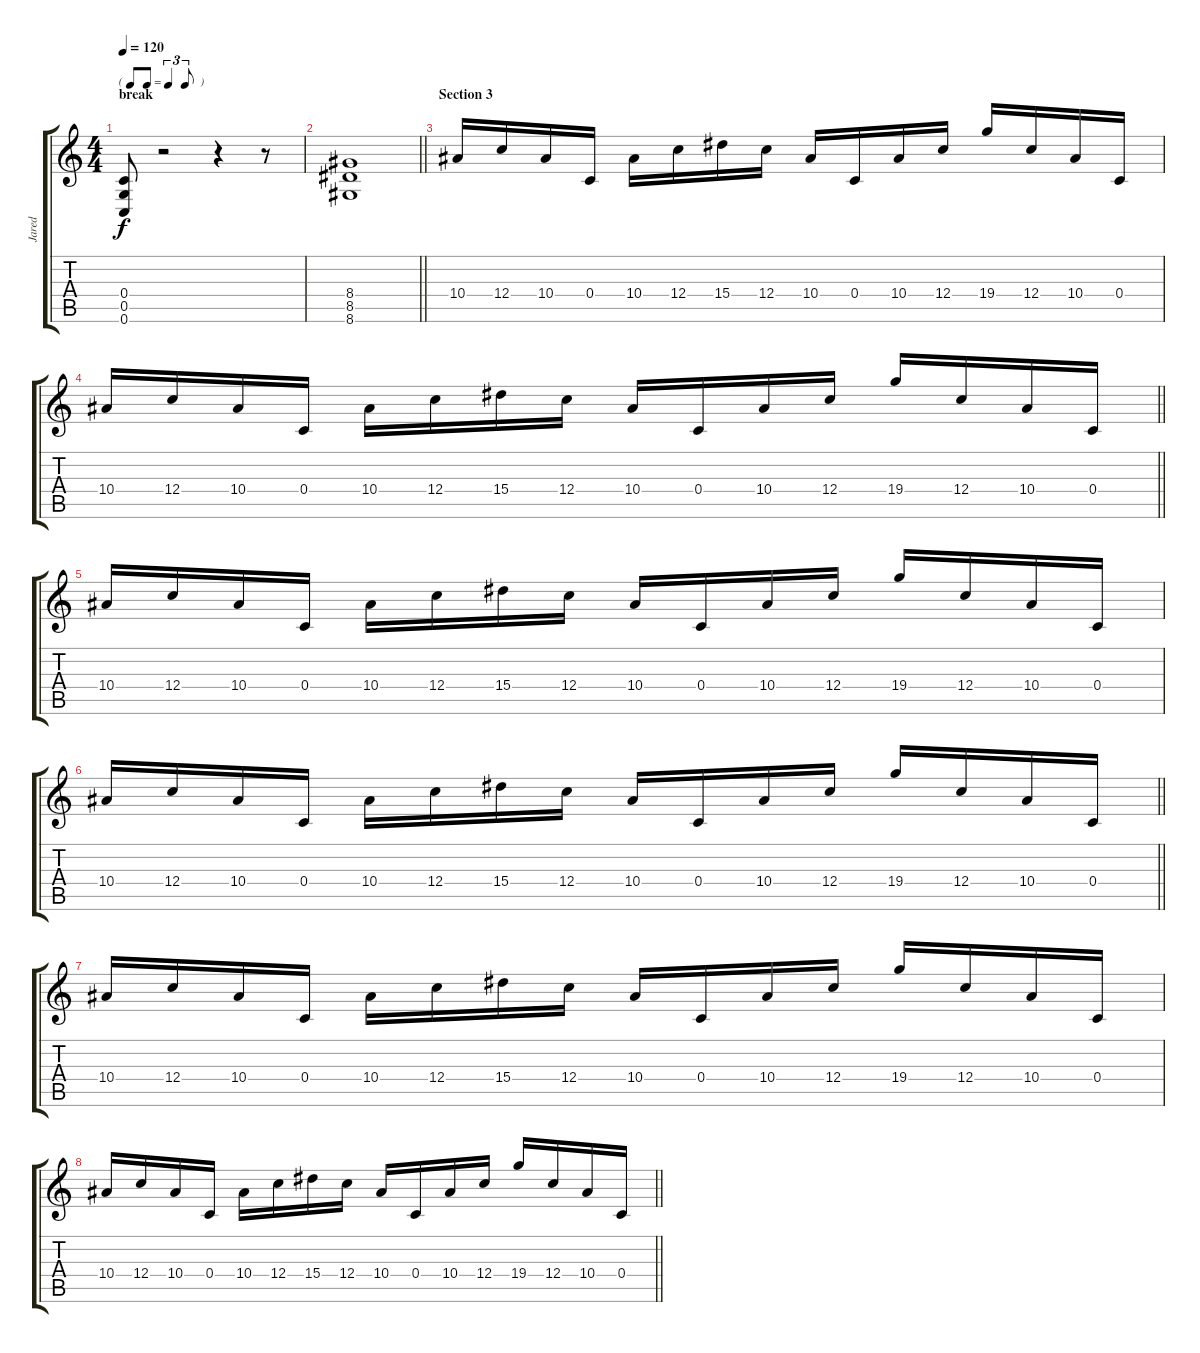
\track ("Jared" "Jared") {instrument overdrivenguitar}
\staff {score tabs}
\tuning (D4 A3 F3 C3 G2 C2) {hide}
\ts (4 4)
\tf triplet8th
\section ("" "break")
\tempo 120
\clef g2
\ks c
(0.4 0.5 0.6).8{dy f} r.2 r.4 r.8 |
\barLineRight lightlight
(8.4 8.5 8.6).1 |
\section ("" "Section 3")
10.4.16 12.4.16 10.4.16 0.4.16 10.4.16 12.4.16 15.4.16 12.4.16 10.4.16 0.4.16 10.4.16 12.4.16 19.4.16 12.4.16 10.4.16 0.4.16 |
\barLineRight lightlight
10.4.16 12.4.16 10.4.16 0.4.16 10.4.16 12.4.16 15.4.16 12.4.16 10.4.16 0.4.16 10.4.16 12.4.16 19.4.16 12.4.16 10.4.16 0.4.16 |
10.4.16 12.4.16 10.4.16 0.4.16 10.4.16 12.4.16 15.4.16 12.4.16 10.4.16 0.4.16 10.4.16 12.4.16 19.4.16 12.4.16 10.4.16 0.4.16 |
\barLineRight lightlight
10.4.16 12.4.16 10.4.16 0.4.16 10.4.16 12.4.16 15.4.16 12.4.16 10.4.16 0.4.16 10.4.16 12.4.16 19.4.16 12.4.16 10.4.16 0.4.16 |
10.4.16 12.4.16 10.4.16 0.4.16 10.4.16 12.4.16 15.4.16 12.4.16 10.4.16 0.4.16 10.4.16 12.4.16 19.4.16 12.4.16 10.4.16 0.4.16 |
\barLineRight lightlight
10.4.16 12.4.16 10.4.16 0.4.16 10.4.16 12.4.16 15.4.16 12.4.16 10.4.16 0.4.16 10.4.16 12.4.16 19.4.16 12.4.16 10.4.16 0.4.16
